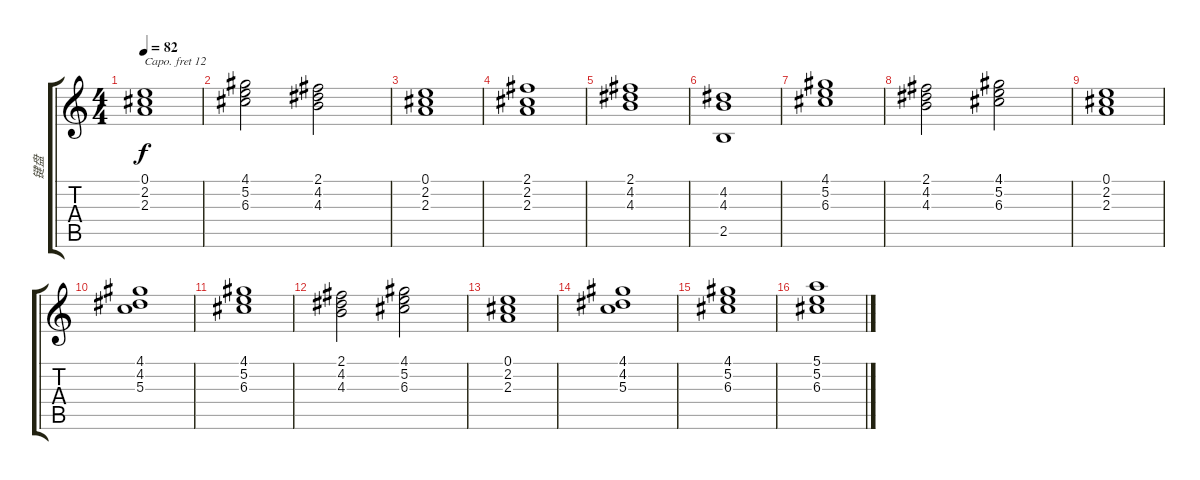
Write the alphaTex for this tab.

\track ("键盘" "键盘") {instrument pad2warm}
\staff {score tabs}
\capo 12
\tuning (E4 B3 G3 D3 A2 E2) {hide}
\ts (4 4)
\tempo 82
\clef g2
\ks c
(0.1 2.2 2.3).1{dy f} |
(4.1 5.2 6.3).2 (2.1 4.2 4.3).2 |
(0.1 2.2 2.3).1 |
(2.1 2.2 2.3).1 |
(2.1 4.2 4.3).1 |
(4.2 4.3 2.5).1 |
(4.1 5.2 6.3).1 |
(2.1 4.2 4.3).2 (4.1 5.2 6.3).2 |
(0.1 2.2 2.3).1 |
(4.1 4.2 5.3).1 |
(4.1 5.2 6.3).1 |
(2.1 4.2 4.3).2 (4.1 5.2 6.3).2 |
(0.1 2.2 2.3).1 |
(4.1 4.2 5.3).1 |
(4.1 5.2 6.3).1 |
(5.1 5.2 6.3).1
